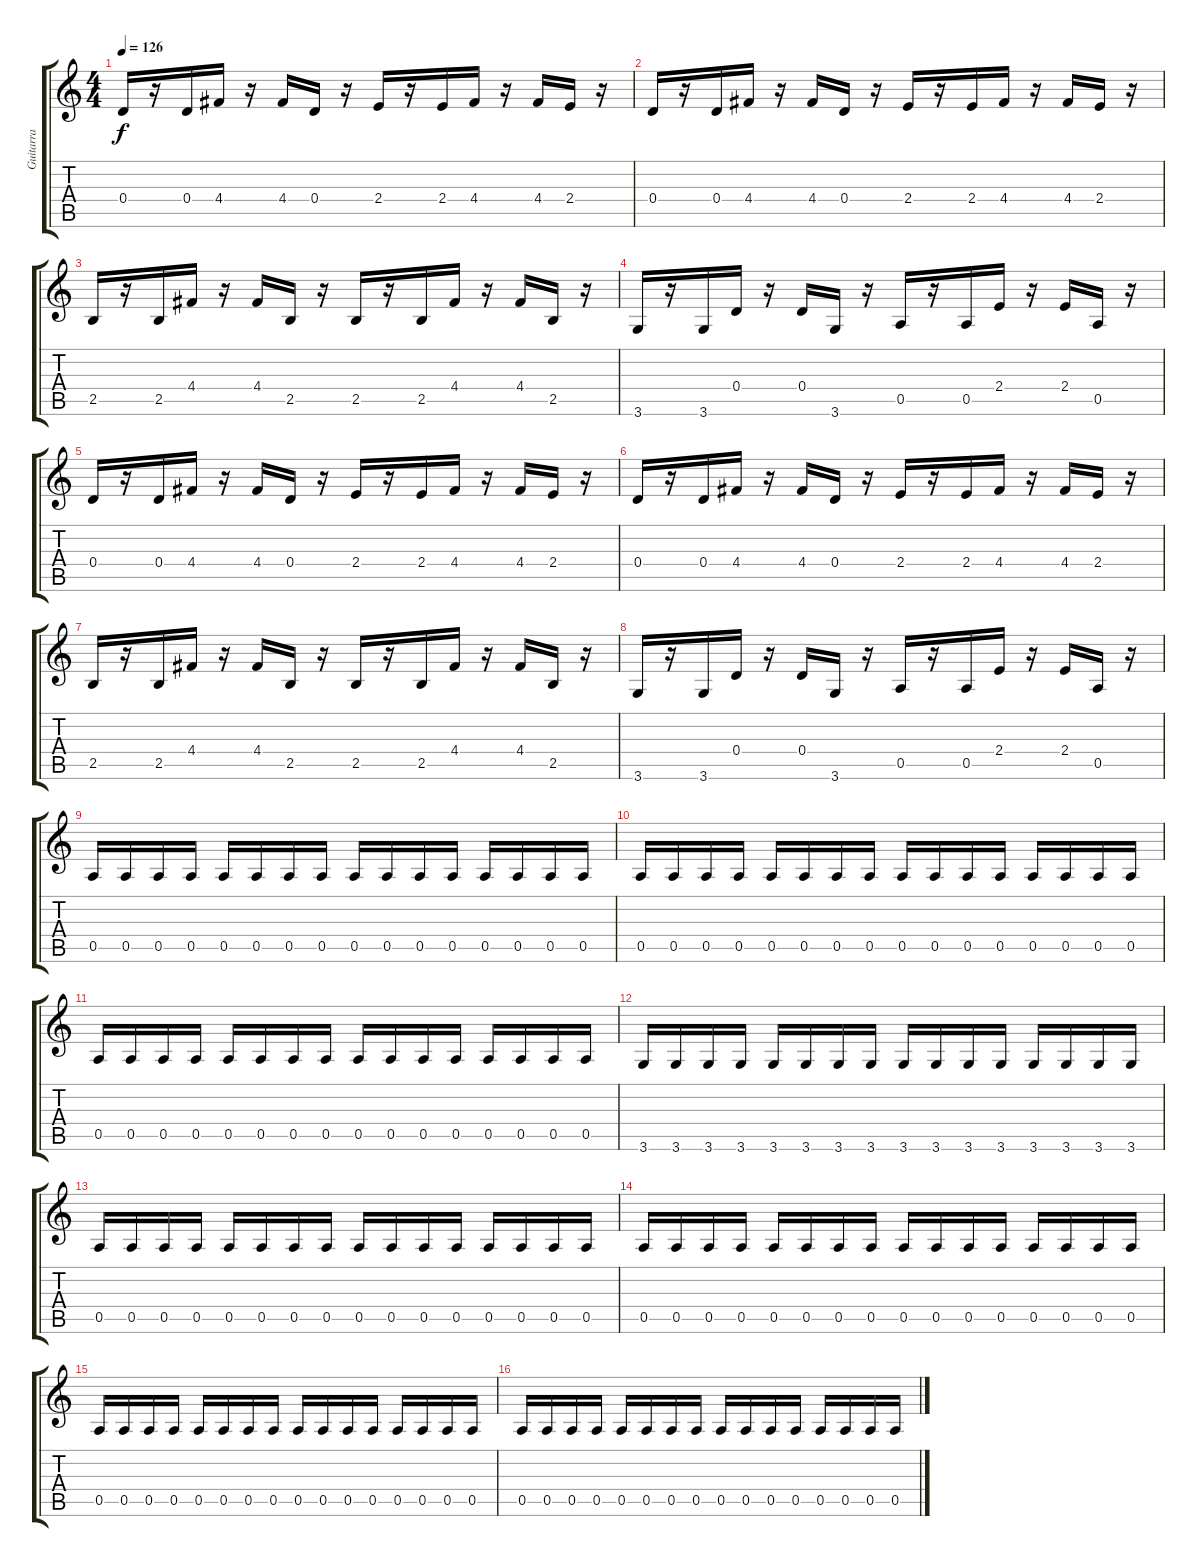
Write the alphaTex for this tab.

\track ("Guitarra" "Guitarra") {instrument electricguitarclean}
\staff {score tabs}
\tuning (E4 B3 G3 D3 A2 E2) {hide}
\ts (4 4)
\tempo 126
\clef g2
\ks c
0.4.16{dy f} r.16 0.4.16 4.4.16 r.16 4.4.16 0.4.16 r.16 2.4.16 r.16 2.4.16 4.4.16 r.16 4.4.16 2.4.16 r.16 |
0.4.16 r.16 0.4.16 4.4.16 r.16 4.4.16 0.4.16 r.16 2.4.16 r.16 2.4.16 4.4.16 r.16 4.4.16 2.4.16 r.16 |
2.5.16 r.16 2.5.16 4.4.16 r.16 4.4.16 2.5.16 r.16 2.5.16 r.16 2.5.16 4.4.16 r.16 4.4.16 2.5.16 r.16 |
3.6.16 r.16 3.6.16 0.4.16 r.16 0.4.16 3.6.16 r.16 0.5.16 r.16 0.5.16 2.4.16 r.16 2.4.16 0.5.16 r.16 |
0.4.16 r.16 0.4.16 4.4.16 r.16 4.4.16 0.4.16 r.16 2.4.16 r.16 2.4.16 4.4.16 r.16 4.4.16 2.4.16 r.16 |
0.4.16 r.16 0.4.16 4.4.16 r.16 4.4.16 0.4.16 r.16 2.4.16 r.16 2.4.16 4.4.16 r.16 4.4.16 2.4.16 r.16 |
2.5.16 r.16 2.5.16 4.4.16 r.16 4.4.16 2.5.16 r.16 2.5.16 r.16 2.5.16 4.4.16 r.16 4.4.16 2.5.16 r.16 |
3.6.16 r.16 3.6.16 0.4.16 r.16 0.4.16 3.6.16 r.16 0.5.16 r.16 0.5.16 2.4.16 r.16 2.4.16 0.5.16 r.16 |
0.5.16 0.5.16 0.5.16 0.5.16 0.5.16 0.5.16 0.5.16 0.5.16 0.5.16 0.5.16 0.5.16 0.5.16 0.5.16 0.5.16 0.5.16 0.5.16 |
0.5.16 0.5.16 0.5.16 0.5.16 0.5.16 0.5.16 0.5.16 0.5.16 0.5.16 0.5.16 0.5.16 0.5.16 0.5.16 0.5.16 0.5.16 0.5.16 |
0.5.16 0.5.16 0.5.16 0.5.16 0.5.16 0.5.16 0.5.16 0.5.16 0.5.16 0.5.16 0.5.16 0.5.16 0.5.16 0.5.16 0.5.16 0.5.16 |
3.6.16 3.6.16 3.6.16 3.6.16 3.6.16 3.6.16 3.6.16 3.6.16 3.6.16 3.6.16 3.6.16 3.6.16 3.6.16 3.6.16 3.6.16 3.6.16 |
0.5.16 0.5.16 0.5.16 0.5.16 0.5.16 0.5.16 0.5.16 0.5.16 0.5.16 0.5.16 0.5.16 0.5.16 0.5.16 0.5.16 0.5.16 0.5.16 |
0.5.16 0.5.16 0.5.16 0.5.16 0.5.16 0.5.16 0.5.16 0.5.16 0.5.16 0.5.16 0.5.16 0.5.16 0.5.16 0.5.16 0.5.16 0.5.16 |
0.5.16 0.5.16 0.5.16 0.5.16 0.5.16 0.5.16 0.5.16 0.5.16 0.5.16 0.5.16 0.5.16 0.5.16 0.5.16 0.5.16 0.5.16 0.5.16 |
0.5.16 0.5.16 0.5.16 0.5.16 0.5.16 0.5.16 0.5.16 0.5.16 0.5.16 0.5.16 0.5.16 0.5.16 0.5.16 0.5.16 0.5.16 0.5.16
